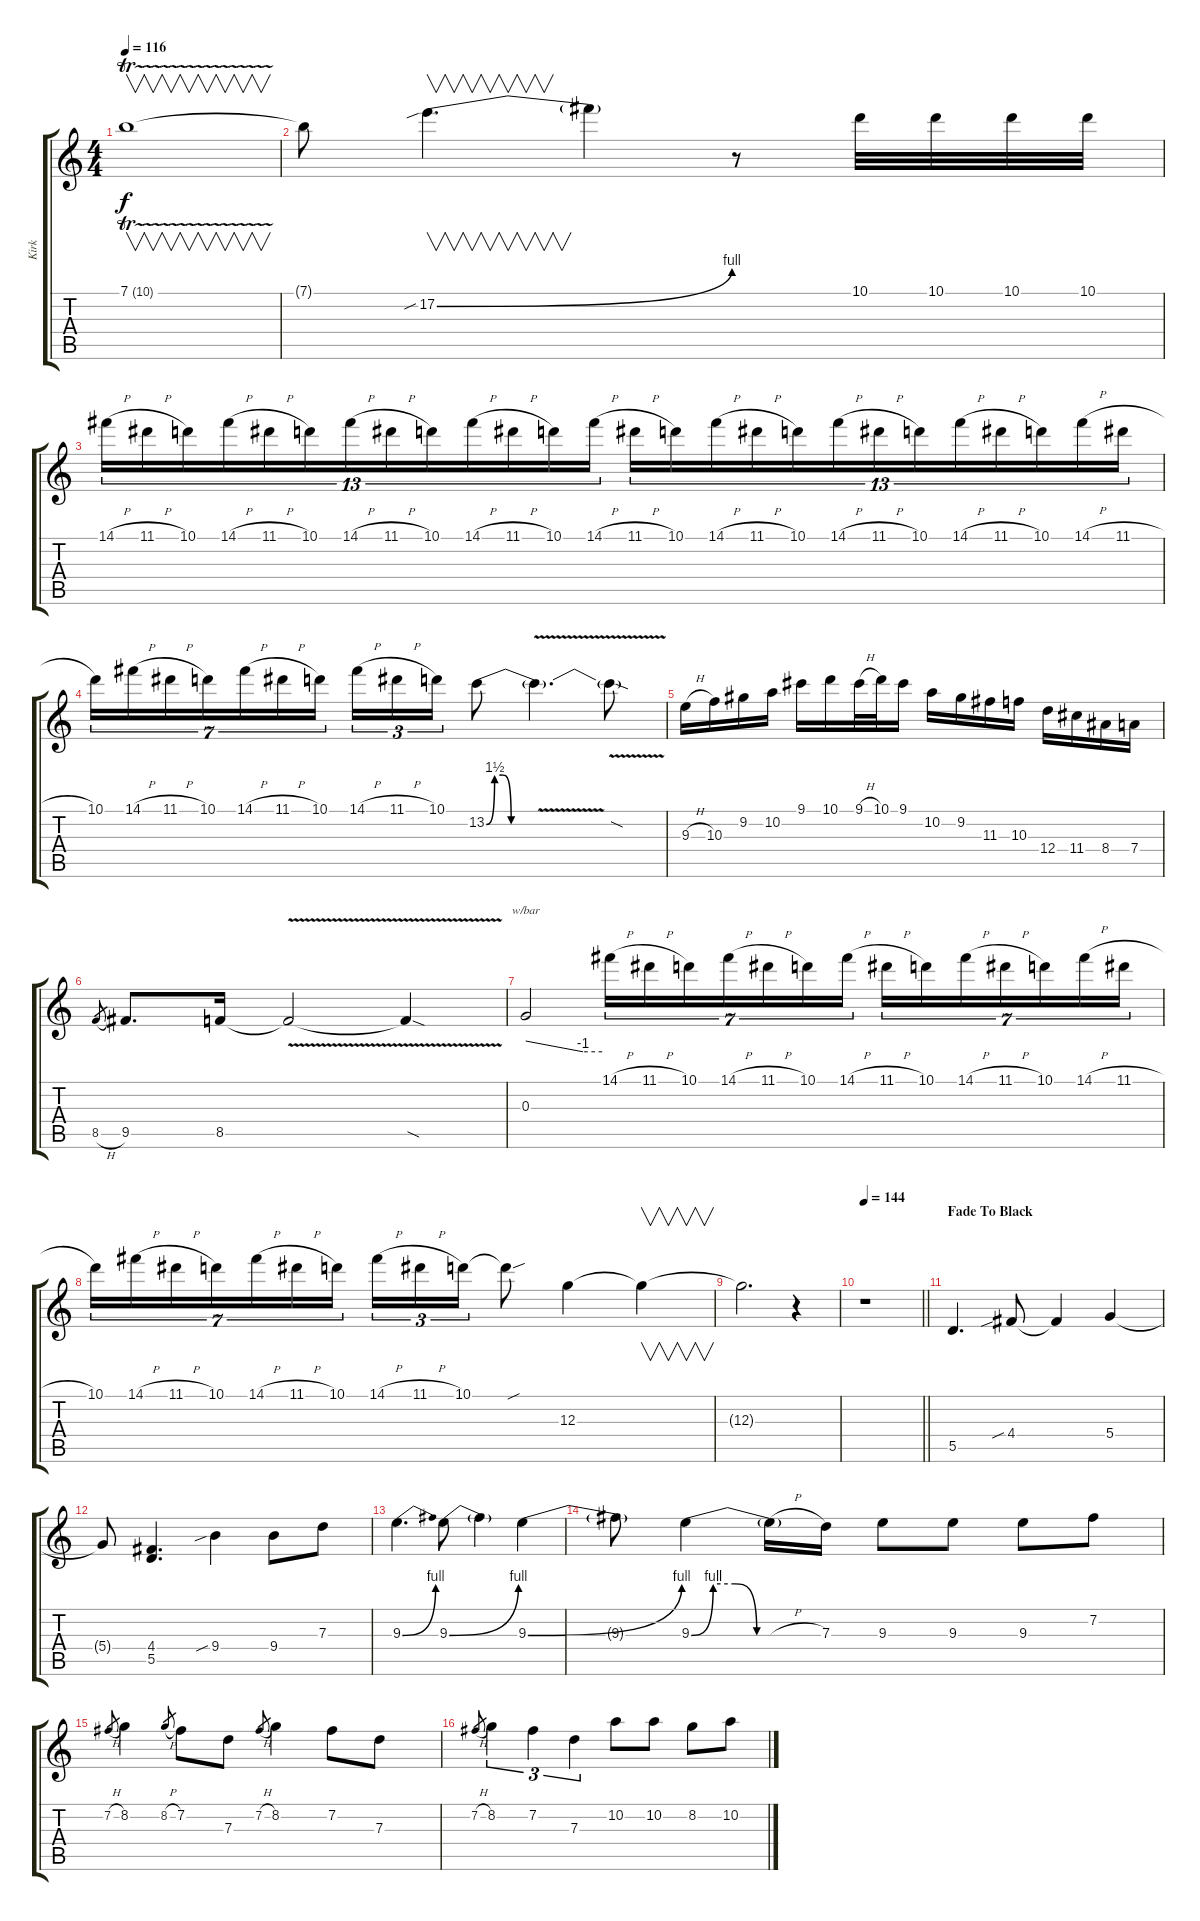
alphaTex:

\track ("Kirk" "Kirk") {instrument distortionguitar}
\staff {score tabs}
\tuning (E4 B3 G3 D3 A2 E2) {hide}
\ts (4 4)
\tempo 116
\clef g2
\ks c
7.1{tr (10 32)}.1{v dy f} |
7.1{t}.8 17.2{be (bend 0 0 60 4) sib}.4{v d} 17.2{t}.4 r.8 10.1.32 10.1.32 10.1.32 10.1.32 |
14.1{h}.16{tu (13 8)} 11.1{h}.16{tu (13 8)} 10.1.16{tu (13 8)} 14.1{h}.16{tu (13 8)} 11.1{h}.16{tu (13 8)} 10.1.16{tu (13 8)} 14.1{h}.16{tu (13 8)} 11.1{h}.16{tu (13 8)} 10.1.16{tu (13 8)} 14.1{h}.16{tu (13 8)} 11.1{h}.16{tu (13 8)} 10.1.16{tu (13 8)} 14.1{h}.16{tu (13 8)} 11.1{h}.16{tu (13 8)} 10.1.16{tu (13 8)} 14.1{h}.16{tu (13 8)} 11.1{h}.16{tu (13 8)} 10.1.16{tu (13 8)} 14.1{h}.16{tu (13 8)} 11.1{h}.16{tu (13 8)} 10.1.16{tu (13 8)} 14.1{h}.16{tu (13 8)} 11.1{h}.16{tu (13 8)} 10.1.16{tu (13 8)} 14.1{h}.16{tu (13 8)} 11.1{h}.16{tu (13 8)} |
10.1.16{tu (7 4)} 14.1{h}.16{tu (7 4)} 11.1{h}.16{tu (7 4)} 10.1.16{tu (7 4)} 14.1{h}.16{tu (7 4)} 11.1{h}.16{tu (7 4)} 10.1.16{tu (7 4)} 14.1{h}.16{tu (3 2)} 11.1{h}.16{tu (3 2)} 10.1.16{tu (3 2)} 13.2{be (custom 0 0 10 6 20 6 30 0 60 0)}.8 13.2{v t}.4{d} 13.2{sod t}.8 |
9.3{h}.16 10.3.16 9.2.16 10.2.16 9.1.16 10.1.16 9.1{h}.32 10.1.32 9.1.16 10.2.16 9.2.16 11.3.16 10.3.16 12.4.16 11.4.16 8.4.16 7.4.16 |
8.5{h}.8{gr} 9.5.8{d} 8.5.16 8.5{v t}.2 8.5{sod t}.4 |
0.3.2{tbe (custom default 0 0 45 -4 60 -4)} 14.1{h}.16{tu (7 4)} 11.1{h}.16{tu (7 4)} 10.1.16{tu (7 4)} 14.1{h}.16{tu (7 4)} 11.1{h}.16{tu (7 4)} 10.1.16{tu (7 4)} 14.1{h}.16{tu (7 4)} 11.1{h}.16{tu (7 4)} 10.1.16{tu (7 4)} 14.1{h}.16{tu (7 4)} 11.1{h}.16{tu (7 4)} 10.1.16{tu (7 4)} 14.1{h}.16{tu (7 4)} 11.1{h}.16{tu (7 4)} |
10.1.16{tu (7 4)} 14.1{h}.16{tu (7 4)} 11.1{h}.16{tu (7 4)} 10.1.16{tu (7 4)} 14.1{h}.16{tu (7 4)} 11.1{h}.16{tu (7 4)} 10.1.16{tu (7 4)} 14.1{h}.16{tu (3 2)} 11.1{h}.16{tu (3 2)} 10.1.16{tu (3 2)} 10.1{sou t}.8 12.3.4 12.3{t}.4{v} |
12.3{t}.2{d} r.4 |
\tempo 144
\barLineRight lightlight
r.1 |
\section ("" "Fade To Black")
5.5.4{d} 4.4{sib}.8 4.4{t}.4 5.4.4 |
5.4{t}.8 (4.4 5.5).4{d} 9.4{sib}.4 9.4.8 7.3.8 |
9.3{be (bend 0 0 60 4)}.4{d} 9.3{be (bend 0 0 60 4)}.8 9.3{t}.4 9.3{be (bend 0 0 60 4)}.4 |
9.3{t}.8 9.3{be (custom 0 0 10 4 20 4 30 0 60 0)}.4 9.3{h t}.16 7.3.16 9.3.8 9.3.8 9.3.8 7.2.8 |
7.2{h}.8{gr} 8.2.4 8.2{h}.8{gr} 7.2.8 7.3.8 7.2{h}.8{gr} 8.2.4 7.2.8 7.3.8 |
7.2{h}.8{gr} 8.2.4{tu (3 2)} 7.2.4{tu (3 2)} 7.3.4{tu (3 2)} 10.2.8 10.2.8 8.2.8 10.2.8
